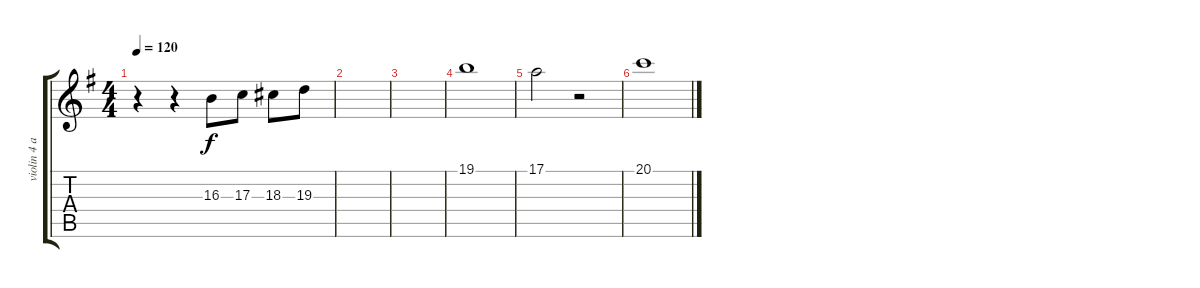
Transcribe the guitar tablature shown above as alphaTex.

\track ("violin 4 agudo" "violin 4 a") {instrument violin}
\staff {score tabs}
\tuning (E4 B3 G3 D3 A2 E2) {hide}
\ts (4 4)
\tempo 120
\clef g2
\ks g
r.4{dy f} r.4 16.3.8 17.3.8 18.3.8 19.3.8 |
|
|
19.1.1 |
17.1.2 r.2 |
20.1.1
